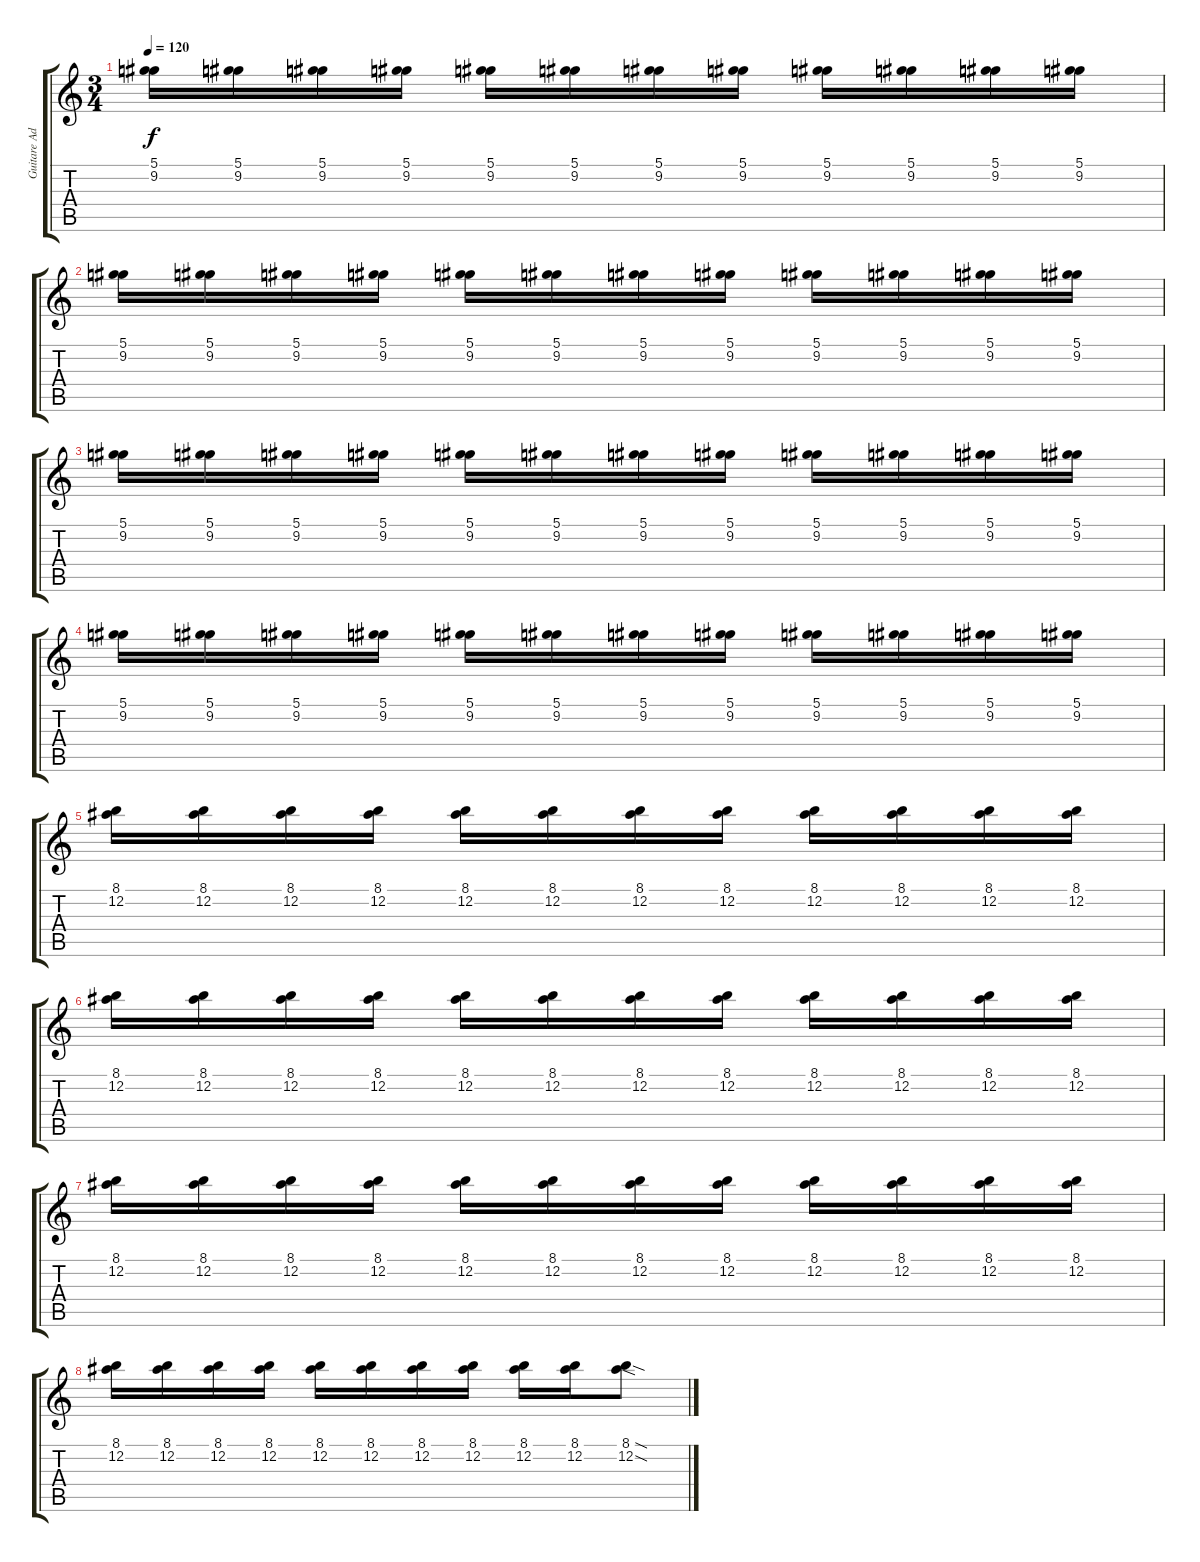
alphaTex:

\track ("Guitare Additionnelle" "Guitare Ad") {instrument distortionguitar}
\staff {score tabs}
\tuning (Eb4 Bb3 Gb3 Db3 Ab2 Db2) {hide}
\ts (3 4)
\tempo 120
\clef g2
\ks c
(5.1 9.2).16{dy f} (5.1 9.2).16 (5.1 9.2).16 (5.1 9.2).16 (5.1 9.2).16 (5.1 9.2).16 (5.1 9.2).16 (5.1 9.2).16 (5.1 9.2).16 (5.1 9.2).16 (5.1 9.2).16 (5.1 9.2).16 |
(5.1 9.2).16 (5.1 9.2).16 (5.1 9.2).16 (5.1 9.2).16 (5.1 9.2).16 (5.1 9.2).16 (5.1 9.2).16 (5.1 9.2).16 (5.1 9.2).16 (5.1 9.2).16 (5.1 9.2).16 (5.1 9.2).16 |
(5.1 9.2).16 (5.1 9.2).16 (5.1 9.2).16 (5.1 9.2).16 (5.1 9.2).16 (5.1 9.2).16 (5.1 9.2).16 (5.1 9.2).16 (5.1 9.2).16 (5.1 9.2).16 (5.1 9.2).16 (5.1 9.2).16 |
(5.1 9.2).16 (5.1 9.2).16 (5.1 9.2).16 (5.1 9.2).16 (5.1 9.2).16 (5.1 9.2).16 (5.1 9.2).16 (5.1 9.2).16 (5.1 9.2).16 (5.1 9.2).16 (5.1 9.2).16 (5.1 9.2).16 |
(8.1 12.2).16 (8.1 12.2).16 (8.1 12.2).16 (8.1 12.2).16 (8.1 12.2).16 (8.1 12.2).16 (8.1 12.2).16 (8.1 12.2).16 (8.1 12.2).16 (8.1 12.2).16 (8.1 12.2).16 (8.1 12.2).16 |
(8.1 12.2).16 (8.1 12.2).16 (8.1 12.2).16 (8.1 12.2).16 (8.1 12.2).16 (8.1 12.2).16 (8.1 12.2).16 (8.1 12.2).16 (8.1 12.2).16 (8.1 12.2).16 (8.1 12.2).16 (8.1 12.2).16 |
(8.1 12.2).16 (8.1 12.2).16 (8.1 12.2).16 (8.1 12.2).16 (8.1 12.2).16 (8.1 12.2).16 (8.1 12.2).16 (8.1 12.2).16 (8.1 12.2).16 (8.1 12.2).16 (8.1 12.2).16 (8.1 12.2).16 |
(8.1 12.2).16 (8.1 12.2).16 (8.1 12.2).16 (8.1 12.2).16 (8.1 12.2).16 (8.1 12.2).16 (8.1 12.2).16 (8.1 12.2).16 (8.1 12.2).16 (8.1 12.2).16 (8.1{sod} 12.2{sod}).8
